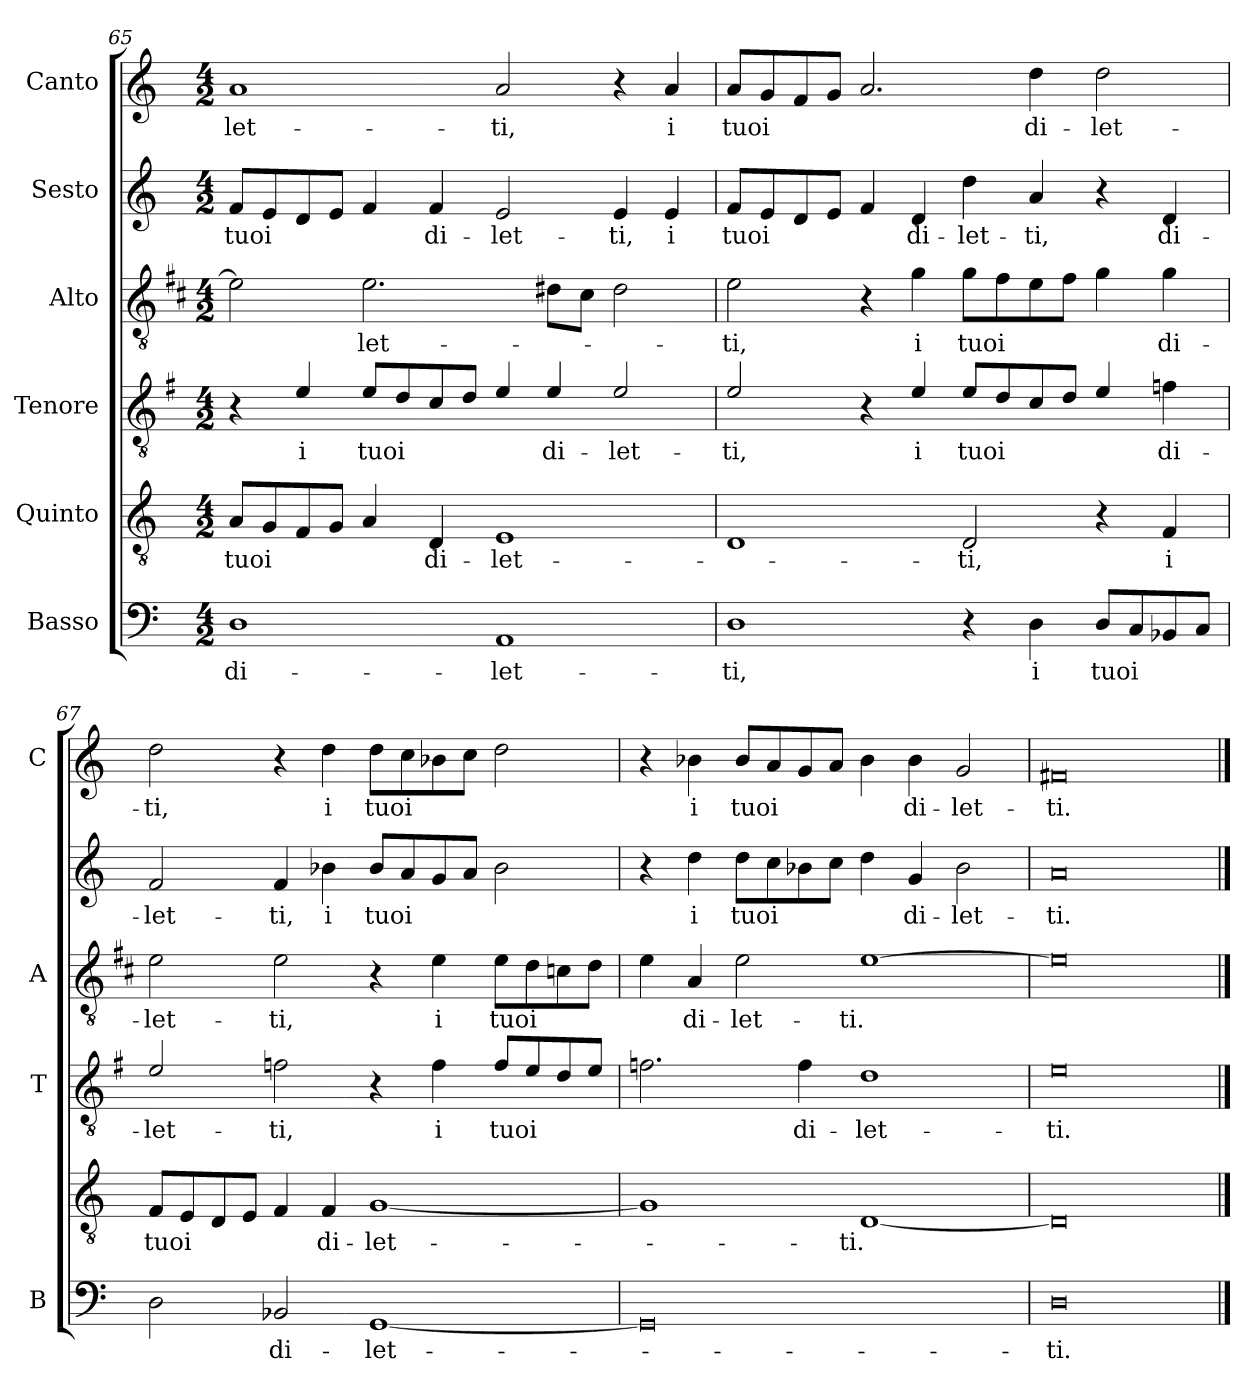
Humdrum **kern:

**kern	**text	**kern	**text	**kern	**text	**kern	**text	**kern	**text	**kern	**text
*part6	*part6	*part5	*part5	*part4	*part4	*part3	*part3	*part2	*part2	*part1	*part1
*staff6	*staff6	*staff5	*staff5	*staff4	*staff4	*staff3	*staff3	*staff2	*staff2	*staff1	*staff1
*I"Basso	*	*I"Quinto	*	*I"Tenore	*	*I"Alto	*	*I"Sesto	*	*I"Canto	*
*I'B	*	*	*	*I'T	*	*I'A	*	*	*	*I'C	*
!!LO:LB:g=z
*clefF4	*	*clefGv2	*	*clefGv2	*	*clefGv2	*	*clefG2	*	*clefG2	*
*	*	*	*	*ITrd4c7	*	*ITrd1c2	*	*	*	*	*
*k[]	*	*k[]	*	*k[]	*	*k[]	*	*k[]	*	*k[]	*
*C:	*	*C:	*	*C:	*	*C:	*	*C:	*	*C:	*
*M4/2	*	*M4/2	*	*M4/2	*	*M4/2	*	*M4/2	*	*M4/2	*
=65	=65	=65	=65	=65	=65	=65	=65	=65	=65	=65	=65
!	!LO:LY:b	!	!LO:LY:b	!	!	!	!	!	!LO:LY:b	!	!LO:LY:b
1D	di-	8A/L	tuoi	4r	.	2d\]	.	8f/L	tuoi	1a	-let-
.	.	8G/	.	.	.	.	.	8e/	.	.	.
!	!	!	!	!	!LO:LY:b	!	!	!	!	!	!
.	.	8F/	.	4A/	i	.	.	8d/	.	.	.
.	.	8G/J	.	.	.	.	.	8e/J	.	.	.
!	!	!	!LO:LY:b	!	!LO:LY:b	!	!LO:LY:b	!	!LO:LY:b	!	!
.	.	4A/	_	8A/L	tuoi	2.d\	-let-	4f/	_	.	.
.	.	.	.	8G/	.	.	.	.	.	.	.
!	!	!	!LO:LY:b	!	!	!	!	!	!LO:LY:b	!	!
.	.	4D/	di-	8F/	.	.	.	4f/	di-	.	.
.	.	.	.	8G/J	.	.	.	.	.	.	.
!	!LO:LY:b	!	!LO:LY:b	!	!LO:LY:b	!	!	!	!LO:LY:b	!	!LO:LY:b
1AA	-let-	1E	-let-	4A/	_	.	.	2e/	-let-	2a/	-ti,
!	!	!	!	!	!LO:LY:b	!	!	!	!	!	!
.	.	.	.	4A/	di-	8c#X\L	.	.	.	.	.
.	.	.	.	.	.	8B\J	.	.	.	.	.
!	!	!	!	!	!LO:LY:b	!	!	!	!LO:LY:b	!	!
.	.	.	.	2A/	-let-	2c#\	.	4e/	-ti,	4r	.
!	!	!	!	!	!	!	!	!	!LO:LY:b	!	!LO:LY:b
.	.	.	.	.	.	.	.	4e/	i	4a/	i
=66	=66	=66	=66	=66	=66	=66	=66	=66	=66	=66	=66
!	!LO:LY:b	!	!	!	!LO:LY:b	!	!LO:LY:b	!	!LO:LY:b	!	!LO:LY:b
1D	-ti,	1D	.	2A/	-ti,	2d\	-ti,	8f/L	tuoi	8a/L	tuoi
.	.	.	.	.	.	.	.	8e/	.	8g/	.
.	.	.	.	.	.	.	.	8d/	.	8f/	.
.	.	.	.	.	.	.	.	8e/J	.	8g/J	.
!	!	!	!	!	!	!	!	!	!LO:LY:b	!	!LO:LY:b
.	.	.	.	4r	.	4r	.	4f/	_	2.a/	_
!	!	!	!	!	!LO:LY:b	!	!LO:LY:b	!	!LO:LY:b	!	!
.	.	.	.	4A/	i	4f\	i	4d/	di-	.	.
!	!	!	!LO:LY:b	!	!LO:LY:b	!	!LO:LY:b	!	!LO:LY:b	!	!
4r	.	2D/	-ti,	8A/L	tuoi	8f\L	tuoi	4dd\	-let-	.	.
.	.	.	.	8G/	.	8e\	.	.	.	.	.
!	!LO:LY:b	!	!	!	!	!	!	!	!LO:LY:b	!	!LO:LY:b
4D\	i	.	.	8F/	.	8d\	.	4a/	-ti,	4dd\	di-
.	.	.	.	8G/J	.	8e\J	.	.	.	.	.
!	!LO:LY:b	!	!	!	!LO:LY:b	!	!LO:LY:b	!	!	!	!LO:LY:b
8D/L	tuoi	4r	.	4A/	_	4f\	_	4r	.	2dd\	-let-
8C/	.	.	.	.	.	.	.	.	.	.	.
!	!	!	!LO:LY:b	!	!LO:LY:b	!	!LO:LY:b	!	!LO:LY:b	!	!
8BB-X/	.	4F/	i	4B-X\	di-	4f\	di-	4d/	di-	.	.
8C/J	.	.	.	.	.	.	.	.	.	.	.
=67	=67	=67	=67	=67	=67	=67	=67	=67	=67	=67	=67
!	!LO:LY:b	!	!LO:LY:b	!	!LO:LY:b	!	!LO:LY:b	!	!LO:LY:b	!	!LO:LY:b
2D\	_	8F/L	tuoi	2A/	-let-	2d\	-let-	2f/	-let-	2dd\	-ti,
.	.	8E/	.	.	.	.	.	.	.	.	.
.	.	8D/	.	.	.	.	.	.	.	.	.
.	.	8E/J	.	.	.	.	.	.	.	.	.
!	!LO:LY:b	!	!LO:LY:b	!	!LO:LY:b	!	!LO:LY:b	!	!LO:LY:b	!	!
2BB-X/	di-	4F/	_	2B-X\	-ti,	2d\	-ti,	4f/	-ti,	4r	.
!	!	!	!LO:LY:b	!	!	!	!	!	!LO:LY:b	!	!LO:LY:b
.	.	4F/	di-	.	.	.	.	4b-X\	i	4dd\	i
!	!LO:LY:b	!	!LO:LY:b	!	!	!	!	!	!LO:LY:b	!	!LO:LY:b
[1GG	-let-	[1G	-let-	4r	.	4r	.	8b-/L	tuoi	8dd\L	tuoi
.	.	.	.	.	.	.	.	8a/	.	8cc\	.
!	!	!	!	!	!LO:LY:b	!	!LO:LY:b	!	!	!	!
.	.	.	.	4B-\	i	4d\	i	8g/	.	8b-X\	.
.	.	.	.	.	.	.	.	8a/J	.	8cc\J	.
!	!	!	!	!	!LO:LY:b	!	!LO:LY:b	!	!LO:LY:b	!	!LO:LY:b
.	.	.	.	8B-/L	tuoi	8d\L	tuoi	2b-\	_	2dd\	_
.	.	.	.	8A/	.	8c\	.	.	.	.	.
.	.	.	.	8G/	.	8B-X\	.	.	.	.	.
.	.	.	.	8A/J	.	8c\J	.	.	.	.	.
=68	=68	=68	=68	=68	=68	=68	=68	=68	=68	=68	=68
!	!	!	!	!	!LO:LY:b	!	!LO:LY:b	!	!	!	!
0GG]	.	1G]	.	2.B-X\	_	4d\	_	4r	.	4r	.
!	!	!	!	!	!	!	!LO:LY:b	!	!LO:LY:b	!	!LO:LY:b
.	.	.	.	.	.	4G/	di-	4dd\	i	4b-X\	i
!	!	!	!	!	!	!	!LO:LY:b	!	!LO:LY:b	!	!LO:LY:b
.	.	.	.	.	.	2d\	-let-	8dd\L	tuoi	8b-/L	tuoi
.	.	.	.	.	.	.	.	8cc\	.	8a/	.
!	!	!	!	!	!LO:LY:b	!	!	!	!	!	!
.	.	.	.	4B-\	di-	.	.	8b-X\	.	8g/	.
.	.	.	.	.	.	.	.	8cc\J	.	8a/J	.
!	!	!	!LO:LY:b	!	!LO:LY:b	!	!LO:LY:b	!	!LO:LY:b	!	!LO:LY:b
.	.	[1D	-ti.	1G	-let-	[1d	-ti.	4dd\	_	4b-\	_
!	!	!	!	!	!	!	!	!	!LO:LY:b	!	!LO:LY:b
.	.	.	.	.	.	.	.	4g/	di-	4b-\	di-
!	!	!	!	!	!	!	!	!	!LO:LY:b	!	!LO:LY:b
.	.	.	.	.	.	.	.	2b-i\	-let-	2g/	-let-
=69	=69	=69	=69	=69	=69	=69	=69	=69	=69	=69	=69
!	!LO:LY:b	!	!	!	!LO:LY:b	!	!	!	!LO:LY:b	!	!LO:LY:b
0D	-ti.	0D]	.	0A	-ti.	0d]	.	0a	-ti.	0f#X	-ti.
==	==	==	==	==	==	==	==	==	==	==	==
*-	*-	*-	*-	*-	*-	*-	*-	*-	*-	*-	*-
